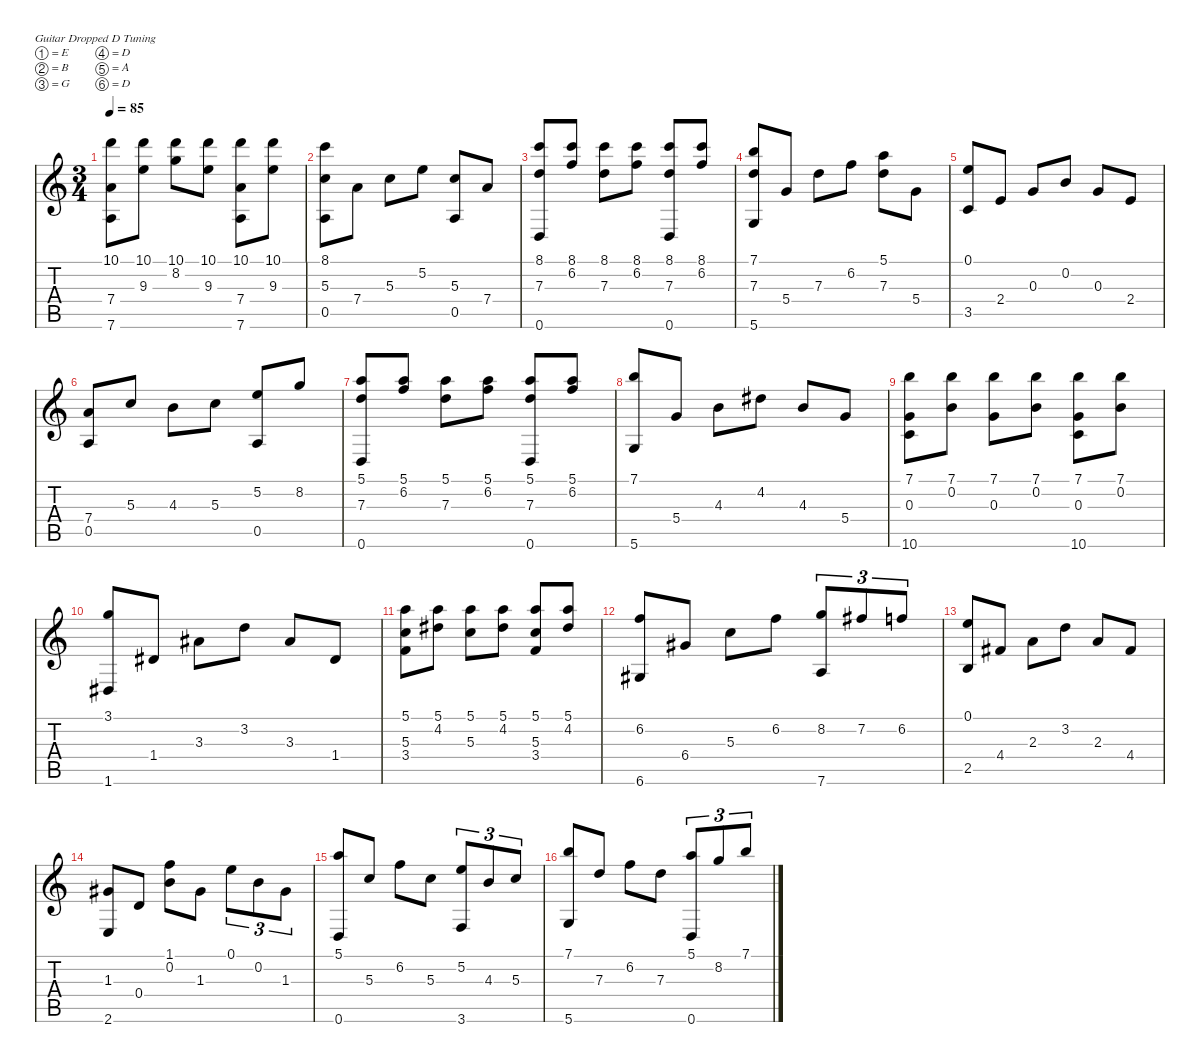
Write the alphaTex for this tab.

\defaultSystemsLayout 4
\hideDynamics
\bracketExtendMode nobrackets
\singleTrackTrackNamePolicy hidden
\multiTrackTrackNamePolicy hidden
\firstSystemTrackNameOrientation horizontal
\otherSystemsTrackNameOrientation horizontal
\extendBarLines
\chordDiagramsInScore
\track ("Nylon Guitar" "n.guit.") {instrument acousticguitarnylon}
\staff {score tabs}
\tuning (E4 B3 G3 D3 A2 D2)
\ts (3 4)
\tempo 85
\clef g2
\ks aminor
(10.1 7.4 7.6).8{dy mf beam Down} (10.1 9.3).8{beam Down} (10.1 8.2).8{beam Down} (10.1 9.3).8{beam Down} (10.1 7.6 7.4).8{beam Down} (10.1 9.3).8{beam Down} |
(8.1 0.5 5.3).8{beam Down} 7.4.8{beam Down} 5.3.8{beam Down} 5.2.8{beam Down} (5.3 0.5).8{beam Up} 7.4.8{beam Up} |
(8.1 7.3 0.6).8{beam Up} (8.1 6.2).8{beam Up} (8.1 7.3).8{beam Down} (8.1 6.2).8{beam Down} (8.1 0.6 7.3).8{beam Up} (8.1 6.2).8{beam Up} |
(7.1 7.3 5.6).8{beam Up} 5.4.8{beam Up} 7.3.8{beam Down} 6.2.8{beam Down} (5.1 7.3).8{beam Down} 5.4.8{beam Down} |
(0.1 3.5).8{beam Up} 2.4.8{beam Up} 0.3.8{beam Up} 0.2.8{beam Up} 0.3.8{beam Up} 2.4.8{beam Up} |
(0.5 7.4).8{beam Up} 5.3.8{beam Up} 4.3.8{beam Down} 5.3.8{beam Down} (0.5 5.2).8{beam Up} 8.2.8{beam Up} |
(5.1 0.6 7.3).8{beam Up} (6.2 5.1).8{beam Up} (5.1 7.3).8{beam Down} (5.1 6.2).8{beam Down} (0.6 7.3 5.1).8{beam Up} (5.1 6.2).8{beam Up} |
(7.1 5.6).8{beam Up} 5.4.8{beam Up} 4.3.8{beam Down} 4.2{acc #}.8{beam Down} 4.3.8{beam Up} 5.4.8{beam Up} |
(7.1 10.6 0.3).8{beam Down} (0.2 7.1).8{beam Down} (7.1 0.3).8{beam Down} (7.1 0.2).8{beam Down} (7.1 0.3 10.6).8{beam Down} (7.1 0.2).8{beam Down} |
(3.1 1.6{acc #}).8{beam Up} 1.4{acc #}.8{beam Up} 3.3{acc #}.8{beam Down} 3.2.8{beam Down} 3.3{acc #}.8{beam Up} 1.4{acc #}.8{beam Up} |
(5.1 5.3 3.4).8{beam Down} (5.1 4.2{acc #}).8{beam Down} (5.1 5.3).8{beam Down} (5.1 4.2{acc #}).8{beam Down} (5.1 5.3 3.4).8{beam Up} (5.1 4.2{acc #}).8{beam Up} |
(6.2 6.6{acc #}).8{beam Up} 6.4{acc #}.8{beam Up} 5.3.8{beam Down} 6.2.8{beam Down} (8.2 7.6).8{tu (3 2) beam Up} 7.2{acc #}.8{tu (3 2) beam Up} 6.2.8{tu (3 2) beam Up} |
(0.1 2.5).8{beam Up} 4.4{acc #}.8{beam Up} 2.3.8{beam Down} 3.2.8{beam Down} 2.3.8{beam Up} 4.4{acc #}.8{beam Up} |
(1.3{acc #} 2.6).8{beam Up} 0.4.8{beam Up} (1.1 0.2).8{beam Down} 1.3{acc #}.8{beam Down} 0.1.8{tu (3 2) beam Down} 0.2.8{tu (3 2) beam Down} 1.3{acc #}.8{tu (3 2) beam Down} |
(0.6 5.1).8{beam Up} 5.3.8{beam Up} 6.2.8{beam Down} 5.3.8{beam Down} (5.2 3.6).8{tu (3 2) beam Up} 4.3.8{tu (3 2) beam Up} 5.3.8{tu (3 2) beam Up} |
(7.1 5.6).8{beam Up} 7.3.8{beam Up} 6.2.8{beam Down} 7.3.8{beam Down} (0.6 5.1).8{tu (3 2) beam Up} 8.2.8{tu (3 2) beam Up} 7.1.8{tu (3 2) beam Up}
